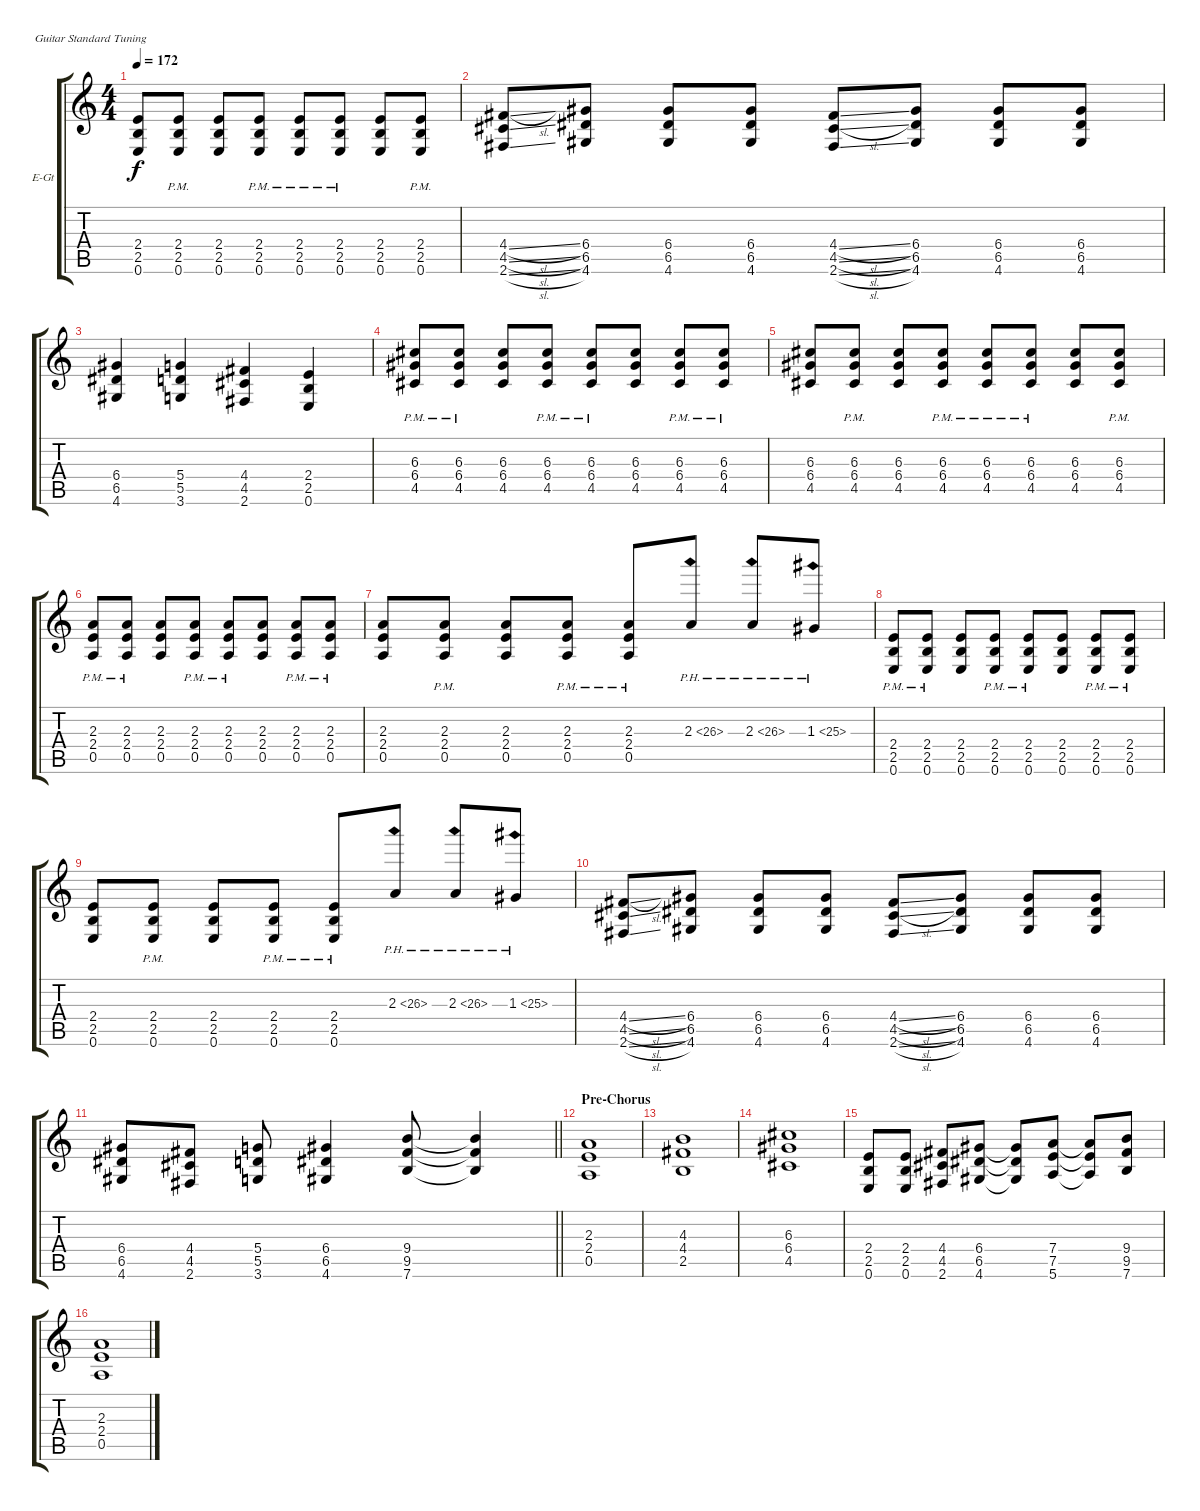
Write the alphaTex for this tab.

\bracketExtendMode groupsimilarinstruments
\firstSystemTrackNameOrientation horizontal
\otherSystemsTrackNameOrientation horizontal
\track ("Guitar 1" "E-Gt") {instrument distortionguitar}
\staff {score tabs}
\tuning (E4 B3 G3 D3 A2 E2)
\ts (4 4)
\tempo 172
\clef g2
\ks c
(2.4 2.5 0.6).8{dy f} (2.4{pm} 2.5{pm} 0.6).8 (2.4 2.5 0.6).8 (2.4{pm} 2.5{pm} 0.6).8 (2.4{pm} 2.5{pm} 0.6).8 (2.4{pm} 2.5{pm} 0.6).8 (2.4 2.5 0.6).8 (2.4{pm} 2.5{pm} 0.6).8 |
(2.6{sl} 4.5{sl} 4.4{sl}).8 (6.4 6.5 4.6).8 (6.4 6.5 4.6).8 (6.4 6.5 4.6).8 (2.6{sl} 4.4{sl} 4.5{sl}).8 (6.4 6.5 4.6).8 (6.4 6.5 4.6).8 (6.4 6.5 4.6).8 |
(6.4 6.5 4.6).4 (5.4 5.5 3.6).4 (4.4 4.5 2.6).4 (2.4 2.5 0.6).4 |
(6.3{pm} 6.4{pm} 4.5{pm}).8 (6.3{pm} 6.4{pm} 4.5{pm}).8 (6.3 6.4 4.5).8 (6.3{pm} 6.4{pm} 4.5{pm}).8 (6.3{pm} 6.4{pm} 4.5{pm}).8 (6.3 6.4 4.5).8 (6.3{pm} 6.4{pm} 4.5{pm}).8 (6.3{pm} 6.4{pm} 4.5{pm}).8 |
(6.3 6.4 4.5).8 (6.3{pm} 6.4{pm} 4.5{pm}).8 (6.3 6.4 4.5).8 (6.3{pm} 6.4{pm} 4.5{pm}).8 (6.3{pm} 6.4{pm} 4.5{pm}).8 (6.3{pm} 6.4{pm} 4.5{pm}).8 (6.3 6.4 4.5).8 (6.3{pm} 6.4{pm} 4.5{pm}).8 |
(2.3{pm} 2.4{pm} 0.5{pm}).8 (2.3{pm} 2.4{pm} 0.5{pm}).8 (2.3 2.4 0.5).8 (2.3{pm} 2.4{pm} 0.5{pm}).8 (2.3{pm} 2.4{pm} 0.5{pm}).8 (2.3 2.4 0.5).8 (2.3{pm} 2.4{pm} 0.5{pm}).8 (2.3{pm} 2.4{pm} 0.5{pm}).8 |
(2.3 2.4 0.5).8 (2.3{pm} 2.4{pm} 0.5{pm}).8 (2.3 2.4 0.5).8 (2.3{pm} 2.4{pm} 0.5{pm}).8 (2.3{pm} 2.4{pm} 0.5{pm}).8 2.3{ph 24}.8 2.3{ph 24}.8 1.3{ph 24}.8 |
(2.4{pm} 2.5{pm} 0.6).8 (2.4{pm} 2.5{pm} 0.6).8 (2.4 2.5 0.6).8 (2.4{pm} 2.5{pm} 0.6).8 (2.4{pm} 2.5{pm} 0.6).8 (2.4 2.5 0.6).8 (2.4{pm} 2.5{pm} 0.6).8 (2.4{pm} 2.5{pm} 0.6).8 |
(2.4 2.5 0.6).8 (2.4{pm} 2.5{pm} 0.6).8 (2.4 2.5 0.6).8 (2.4{pm} 2.5{pm} 0.6).8 (2.4{pm} 2.5{pm} 0.6).8 2.3{ph 24}.8 2.3{ph 24}.8 1.3{ph 24}.8 |
(2.6{sl} 4.5{sl} 4.4{sl}).8 (6.4 6.5 4.6).8 (6.4 6.5 4.6).8 (6.4 6.5 4.6).8 (2.6{sl} 4.4{sl} 4.5{sl}).8 (6.4 6.5 4.6).8 (6.4 6.5 4.6).8 (6.4 6.5 4.6).8 |
\barLineRight lightlight
(6.4 6.5 4.6).8 (4.4 4.5 2.6).8 (5.4 5.5 3.6).8 (6.4 6.5 4.6).4 (9.4 9.5 7.6).8 (9.4{t} 9.5{t} 7.6{t}).4 |
\section ("" "Pre-Chorus")
(2.3 2.4 0.5).1 |
(4.3 4.4 2.5).1 |
(6.3 6.4 4.5).1 |
(2.4 2.5 0.6).8 (2.4 2.5 0.6).8 (4.4 4.5 2.6).8 (6.4 6.5 4.6).8 (6.4{t} 6.5{t} 4.6{t}).8 (7.4 7.5 5.6).8 (7.4{t} 7.5{t} 5.6{t}).8 (9.4 9.5 7.6).8 |
(2.3 2.4 0.5).1
